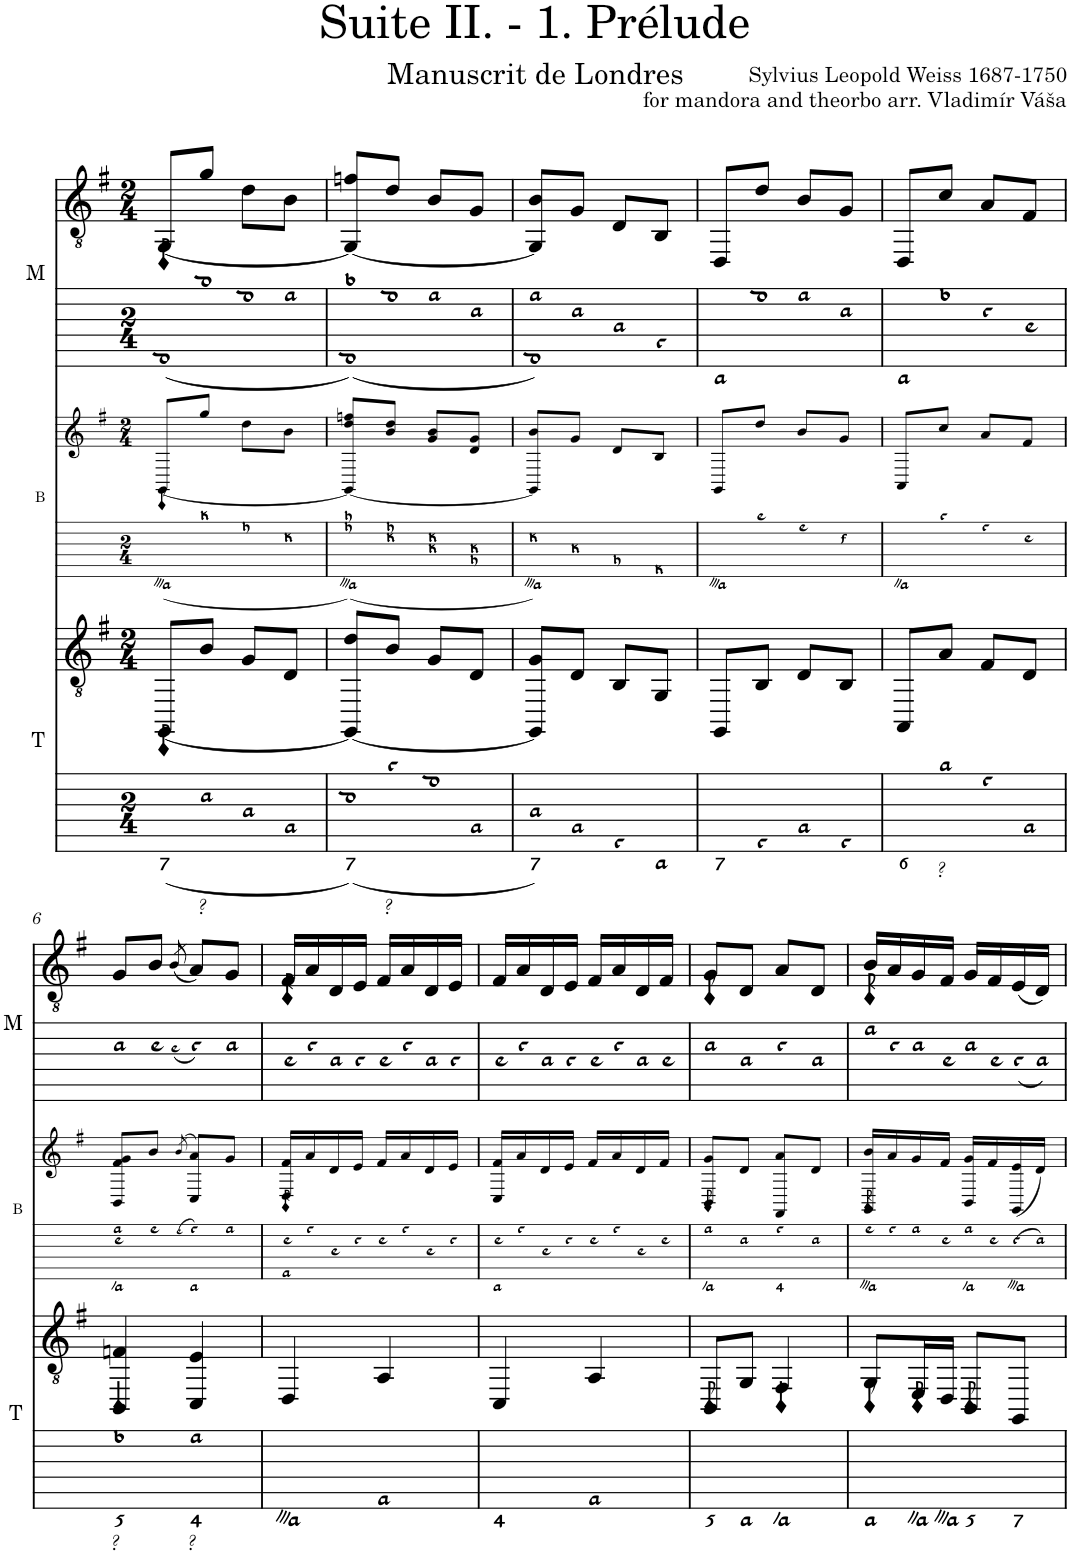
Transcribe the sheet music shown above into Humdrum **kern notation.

**kern	**kern	**kern	**kern	**kern	**kern
*part3	*part3	*part2	*part2	*part1	*part1
*staff6	*staff5	*staff4	*staff3	*staff2	*staff1
*I"T	*	*I"B	*	*I"M	*
*I'T	*	*I'B	*	*I'M	*
*stria6	*	*stria6	*stria5	*stria6	*
*	*clefGv2	*	*clefG2	*	*clefGv2
*k[f#]	*k[f#]	*k[f#]	*k[f#]	*k[f#]	*k[f#]
*M2/4	*M2/4	*M2/4	*M2/4	*M2/4	*M2/4
=1	=1	=1	=1	=1	=1
[<8GGGL	[<8GGG/L	[<8GGL	[<8GG/L	[<8GGL	[<8GG/L
!LO:TX:b:i:t=?	!	!	!	!	!
8BJ	8B/J	8ggJ	8gg/J	8gJ	8g/J
8GL	8G/L	8ddL	8dd\L	8dL	8d\L
8DJ	8D/J	8bJ	8b\J	8BJ	8B\J
=2	=2	=2	=2	=2	=2
8GGG_\ 8d\L	8GGG/_ 8d/L	8GG_\ 8dd\ 8ffn\L	8GG/_ 8dd/ 8ffn/L	8GG_\ 8fn\L	8GG/_ 8fn/L
!LO:TX:b:i:t=?	!	!	!	!	!
8BJ	8B/J	8b\ 8dd\J	8b/ 8dd/J	8dJ	8d/J
8GL	8G/L	8g\ 8b\L	8g/ 8b/L	8BL	8B/L
8DJ	8D/J	8d\ 8g\J	8d/ 8g/J	8GJ	8G/J
=3	=3	=3	=3	=3	=3
8GGG]\ 8G\L	8GGG/] 8G/L	8GG]\ 8b\L	8GG/] 8b/L	8GG]\ 8B\L	8GG/] 8B/L
8DJ	8D/J	8gJ	8g/J	8GJ	8G/J
8BBL	8BB/L	8dL	8d/L	8DL	8D/L
8GGJ	8GG/J	8BJ	8B/J	8BBJ	8BB/J
=4	=4	=4	=4	=4	=4
8GGGL	8GGG/L	8GGL	8GG/L	8DDL	8DD/L
8BBJ	8BB/J	8ddJ	8dd/J	8dJ	8d/J
8DL	8D/L	8bL	8b/L	8BL	8B/L
8BBJ	8BB/J	8gJ	8g/J	8GJ	8G/J
=5	=5	=5	=5	=5	=5
8AAAL	8AAA/L	8AAL	8AA/L	8DDL	8DD/L
!LO:TX:b:i:t=?	!	!	!	!	!
8AJ	8A/J	8ccJ	8cc/J	8cJ	8c/J
8F#L	8F#/L	8aL	8a/L	8AL	8A/L
8DJ	8D/J	8f#J	8f#/J	8F#J	8F#/J
!!LO:LB:g=z
=6	=6	=6	=6	=6	=6
!LO:TX:b:i:t=?	!	!	!	!	!
4BBB 4Fn	4BBB/ 4Fn/	8BB\ 8f#\ 8g\L	8BB/ 8f#/ 8g/L	8GL	8G/L
.	.	8bJ	8b/J	8BJ	8B/J
.	.	qb	(>8qb/	qB	(8qB/
!LO:TX:b:i:t=?	!	!	!	!	!
4CC 4E	4CC/ 4E/	8C\ 8a\L	8C/ 8a/L)	8AL	8A/L)
.	.	8gJ	8g/J	8GJ	8G/J
=7	=7	=7	=7	=7	=7
4DD	4DD/	16D\ 16f#\LL	16D/ 16f#/LL	16F#LL	16F#/LL
.	.	16aJ	16a/	16AJ	16A/
.	.	16dL	16d/	16DL	16D/
.	.	16eJJ	16e/JJ	16EJJ	16E/JJ
4AA	4AA/	16f#LL	16f#/LL	16F#LL	16F#/LL
.	.	16aJ	16a/	16AJ	16A/
.	.	16dL	16d/	16DL	16D/
.	.	16eJJ	16e/JJ	16EJJ	16E/JJ
=8	=8	=8	=8	=8	=8
4CC	4CC/	16C\ 16f#\LL	16C/ 16f#/LL	16F#LL	16F#/LL
.	.	16aJ	16a/	16AJ	16A/
.	.	16dL	16d/	16DL	16D/
.	.	16eJJ	16e/JJ	16EJJ	16E/JJ
4AA	4AA/	16f#LL	16f#/LL	16F#LL	16F#/LL
.	.	16aJ	16a/	16AJ	16A/
.	.	16dL	16d/	16DL	16D/
.	.	16f#JJ	16f#/JJ	16F#JJ	16F#/JJ
=9	=9	=9	=9	=9	=9
8BBBL	8BBB/L	8BB\ 8g\L	8BB/ 8g/L	8GL	8G/L
8GGJ	8GG/J	8dJ	8d/J	8DJ	8D/J
4FF#	4FF#/	8FF#\ 8a\L	8FF#/ 8a/L	8AL	8A/L
.	.	8dJ	8d/J	8DJ	8D/J
=10	=10	=10	=10	=10	=10
8GGL	8GG/L	16GG\ 16b\LL	16GG/ 16b/LL	16BLL	16B/LL
.	.	16aJ	16a/	16AJ	16A/
16EEL	16EE/L	16gL	16g/	16GL	16G/
16DDJJ	16DD/JJ	16f#JJ	16f#/JJ	16F#JJ	16F#/JJ
8BBBL	8BBB/L	16BB\ 16g\LL	16BB/ 16g/LL	16GLL	16G/LL
.	.	16f#J	16f#/	16F#J	16F#/
8GGGJ	8GGG/J	16GG\ 16e\L	(16GG/ 16e/	16EL	(16E/
.	.	16dJJ	16d/JJ)	16DJJ	16D/JJ)
=	=	=	=	=	=
*-	*-	*-	*-	*-	*-
